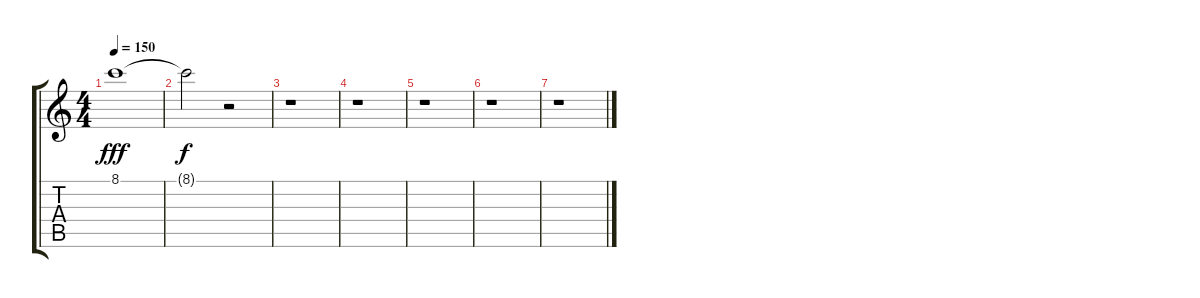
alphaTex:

\track "" {instrument distortionguitar}
\staff {score tabs}
\tuning (E4 B3 G3 D3 A2 E2) {hide}
\ts (4 4)
\tempo 150
\clef g2
\ks c
8.1.1{dy fff volume 10} |
8.1{t}.2{dy f} r.2 |
r.1 |
r.1 |
r.1 |
r.1 |
r.1
